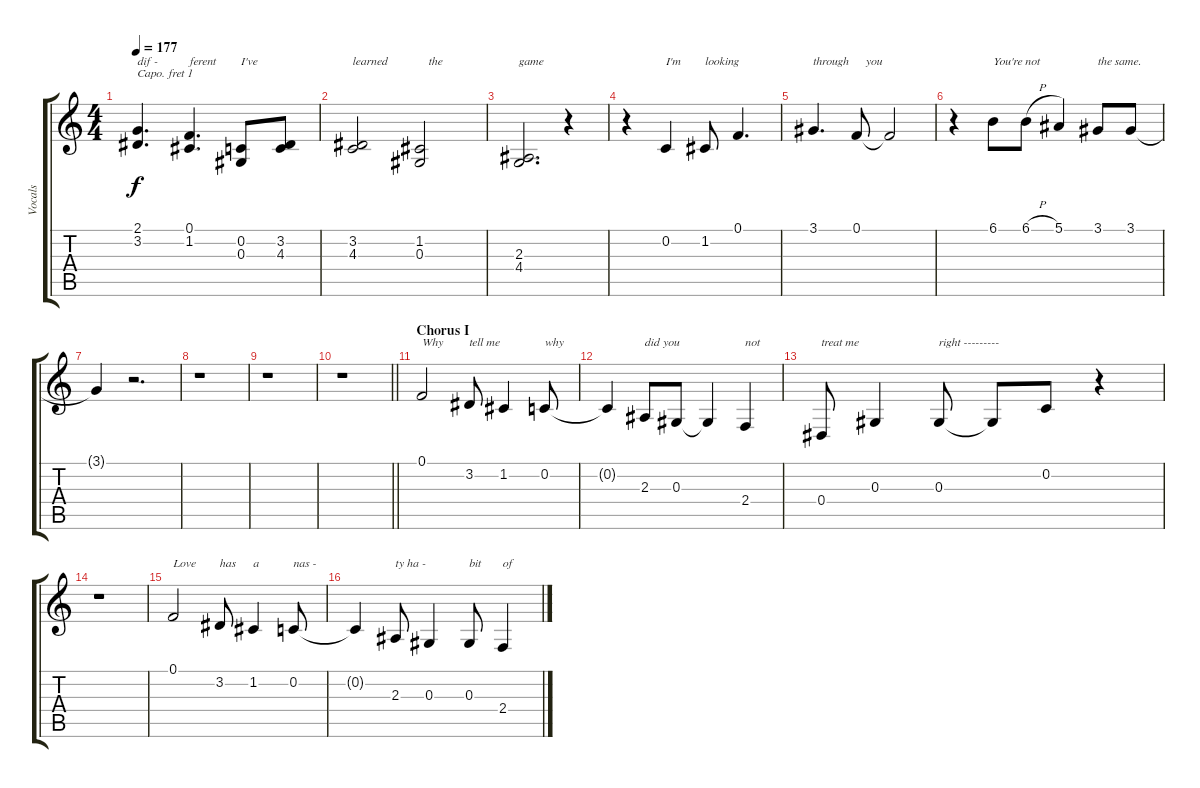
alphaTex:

\track ("Vocals" "Vocals") {instrument clarinet}
\staff {score tabs}
\capo 1
\tuning (E4 B3 G3 D3 A2 E2) {hide}
\ts (4 4)
\tempo 177
\clef g2
\ks c
(2.1 3.2).4{d txt "dif -" dy f} (0.1 1.2).4{d txt "ferent"} (0.2 0.3).8{txt "I've"} (3.2 4.3).8 |
(3.2 4.3).2{txt "learned"} (1.2 0.3).2{txt "   the"} |
(2.3 4.4).2{d txt "game"} r.4 |
r.4 0.2.4{txt "I'm"} 1.2.8{txt "looking"} 0.1.4{d} |
3.1.4{d txt "through"} 0.1.8{txt "   you"} 0.1{t}.2 |
r.4 6.1.8{txt "You're not"} 6.1{h}.8 5.1.4 3.1.8{txt "the same."} 3.1.8 |
3.1{t}.4 r.2{d} |
r.1 |
r.1 |
\barLineRight lightlight
r.1 |
\section ("" "Chorus I")
0.1.2{txt "Why"} 3.2.8{txt "tell me"} 1.2.4 0.2.8{txt "why"} |
0.2{t}.4 2.3.8{txt "did you"} 0.3.8 0.3{t}.4 2.4.4{txt "not"} |
0.4.8{txt "treat me"} 0.3.4 0.3.8{txt "right ---------"} 0.3{t}.8 0.2.8 r.4 |
r.1 |
0.1.2{txt "Love"} 3.2.8{txt "has"} 1.2.4{txt "a"} 0.2.8{txt "nas -"} |
0.2{t}.4 2.3.8{txt "ty ha -"} 0.3.4 0.3.8{txt "bit"} 2.4.4{txt "of"}
